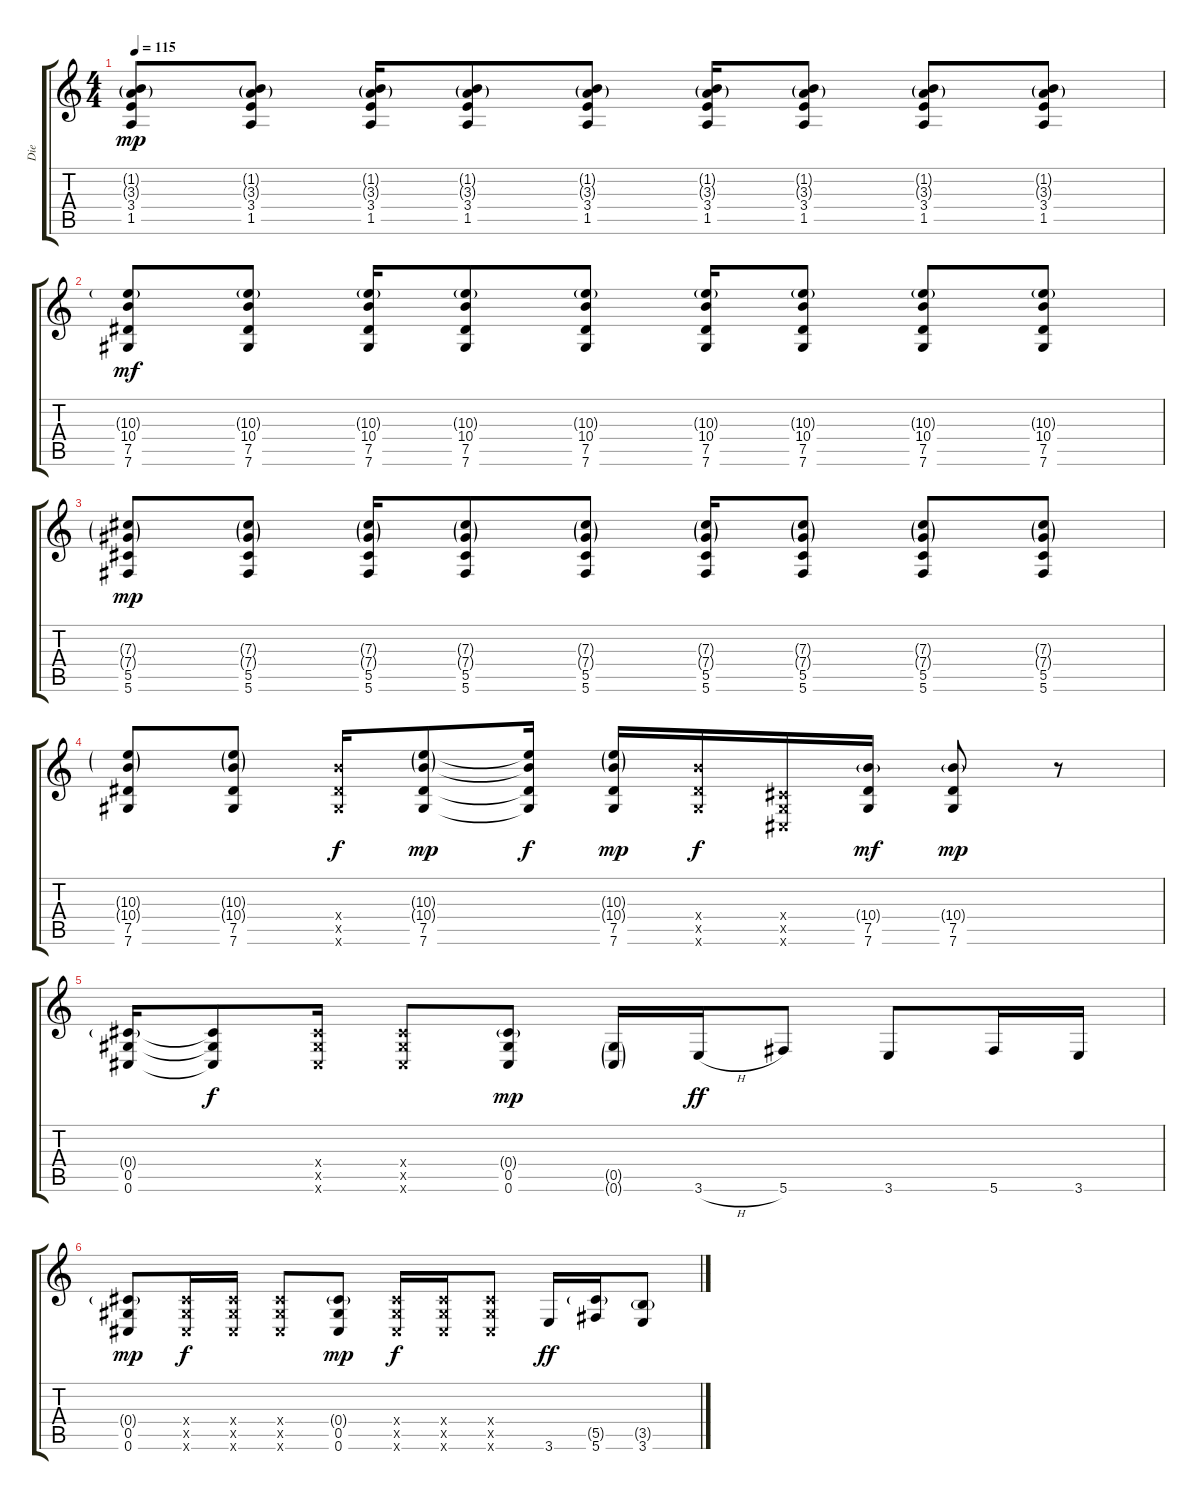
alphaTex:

\track ("Die" "Die") {instrument distortionguitar}
\staff {score tabs}
\tuning (Eb4 Bb3 Gb3 Db3 Ab2 Db2) {hide}
\ts (4 4)
\tempo 115
\clef g2
\ks c
(1.2{g} 3.3{g} 3.4 1.5).8{dy mp} (1.2{g} 3.3{g} 3.4 1.5).8 (1.2{g} 3.3{g} 3.4 1.5).16 (1.2{g} 3.3{g} 3.4 1.5).8 (1.2{g} 3.3{g} 3.4 1.5).8 (1.2{g} 3.3{g} 3.4 1.5).16 (1.2{g} 3.3{g} 3.4 1.5).8 (1.2{g} 3.3{g} 3.4 1.5).8 (1.2{g} 3.3{g} 3.4 1.5).8 |
(10.3{g} 10.4 7.5 7.6).8{dy mf} (10.3{g} 10.4 7.5 7.6).8 (10.3{g} 10.4 7.5 7.6).16 (10.3{g} 10.4 7.5 7.6).8 (10.3{g} 10.4 7.5 7.6).8 (10.3{g} 10.4 7.5 7.6).16 (10.3{g} 10.4 7.5 7.6).8 (10.3{g} 10.4 7.5 7.6).8 (10.3{g} 10.4 7.5 7.6).8 |
(7.3{g} 7.4{g} 5.5 5.6).8{dy mp} (7.3{g} 7.4{g} 5.5 5.6).8 (7.3{g} 7.4{g} 5.5 5.6).16 (7.3{g} 7.4{g} 5.5 5.6).8 (7.3{g} 7.4{g} 5.5 5.6).8 (7.3{g} 7.4{g} 5.5 5.6).16 (7.3{g} 7.4{g} 5.5 5.6).8 (7.3{g} 7.4{g} 5.5 5.6).8 (7.3{g} 7.4{g} 5.5 5.6).8 |
(10.3{g} 10.4{g} 7.5 7.6).8 (10.3{g} 10.4{g} 7.5 7.6).8 (10.4{x} 7.5{x} 7.6{x}).16{dy f} (10.3{g} 10.4{g} 7.5 7.6).8{dy mp} (10.3{t} 10.4{t} 7.5{t} 7.6{t}).16{dy f} (10.3{g} 10.4{g} 7.5 7.6).16{dy mp} (10.4{x} 7.5{x} 7.6{x}).16{dy f} (0.4{x} 0.5{x} 0.6{x}).16 (10.4{g} 7.5 7.6).16{dy mf} (10.4{g} 7.5 7.6).8{dy mp} r.8 |
(0.4{g} 0.5 0.6).16 (0.4{t} 0.5{t} 0.6{t}).8{dy f} (0.4{x} 0.5{x} 0.6{x}).16 (0.4{x} 0.5{x} 0.6{x}).8 (0.4{g} 0.5 0.6).8{dy mp} (0.5{g} 0.6{g}).16 3.6{h}.16{dy ff} 5.6.8 3.6.8 5.6.16 3.6.16 |
(0.4{g} 0.5 0.6).8{dy mp} (0.4{x} 0.5{x} 0.6{x}).16{dy f} (0.4{x} 0.5{x} 0.6{x}).16 (0.4{x} 0.5{x} 0.6{x}).8 (0.4{g} 0.5 0.6).8{dy mp} (0.4{x} 0.5{x} 0.6{x}).16{dy f} (0.4{x} 0.5{x} 0.6{x}).16 (0.4{x} 0.5{x} 0.6{x}).8 3.6.16{dy ff} (5.5{g} 5.6).16 (3.5{g} 3.6).8
